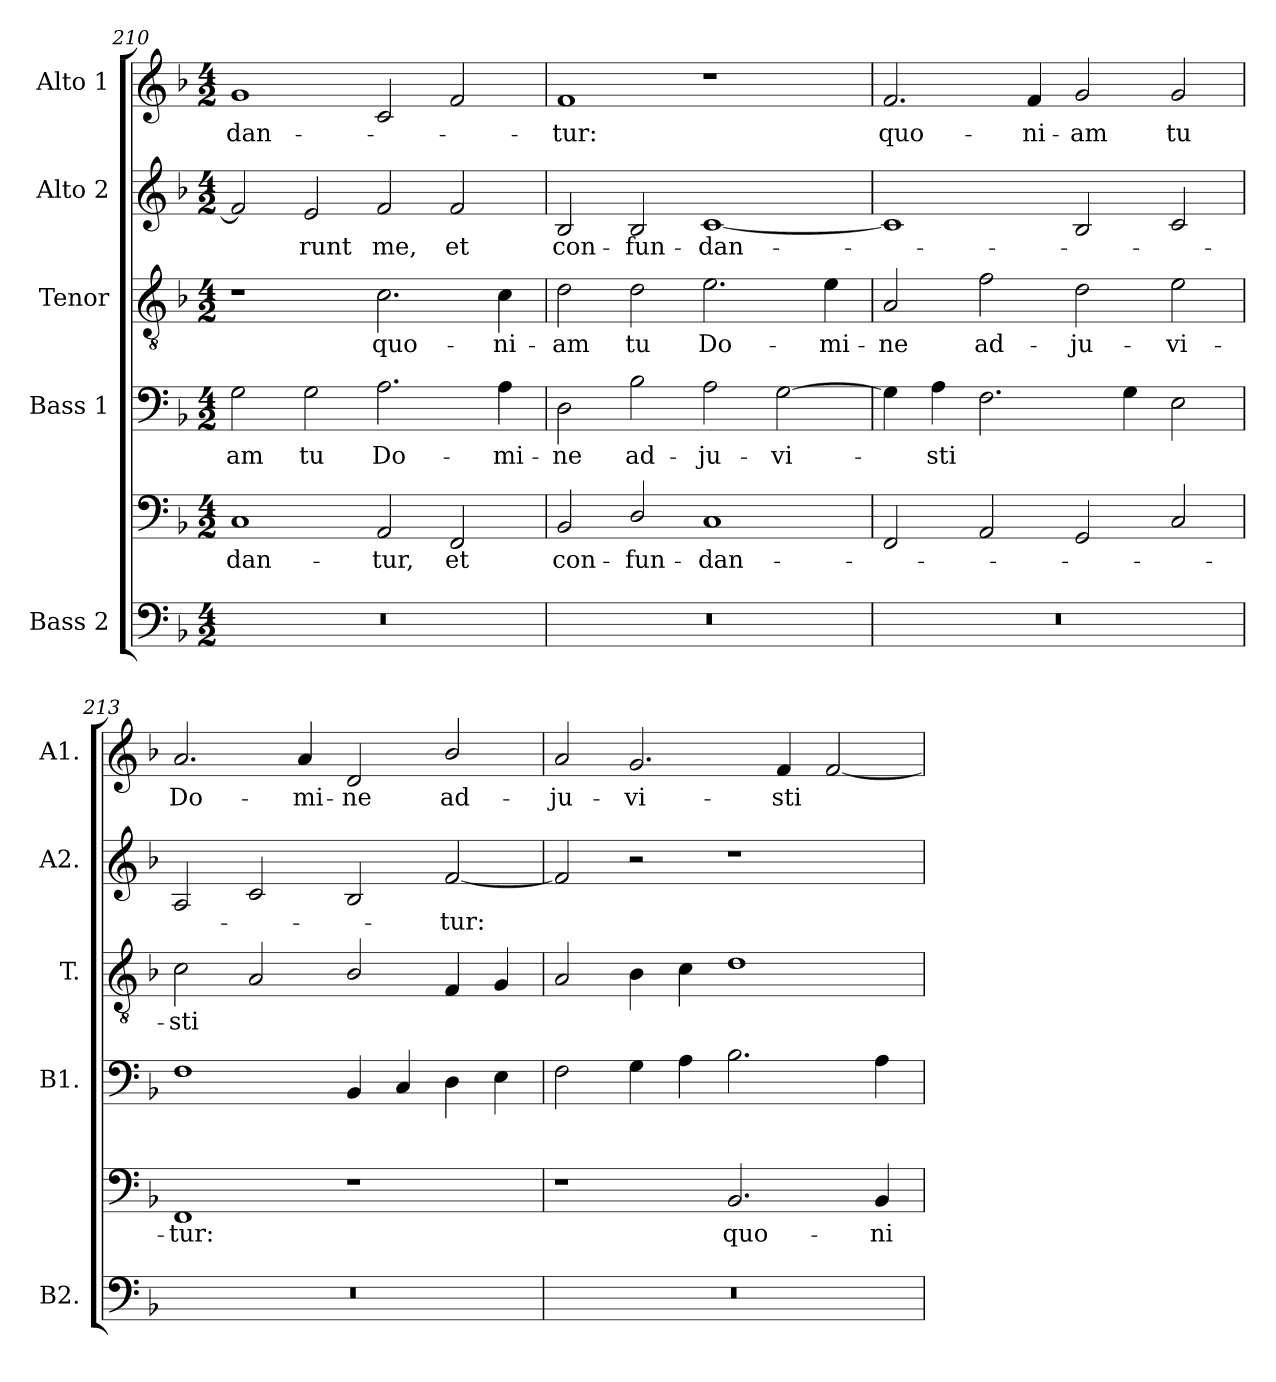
**kern	**kern	**text	**kern	**text	**kern	**text	**kern	**text	**kern	**text
*part5	*part5	*part5	*part4	*part4	*part3	*part3	*part2	*part2	*part1	*part1
*staff6	*staff5	*staff5	*staff4	*staff4	*staff3	*staff3	*staff2	*staff2	*staff1	*staff1
*I"Bass 2	*	*	*I"Bass 1	*	*I"Tenor	*	*I"Alto 2	*	*I"Alto 1	*
*I'B2.	*	*	*I'B1.	*	*I'T.	*	*I'A2.	*	*I'A1.	*
*clefF4	*clefF4	*	*clefF4	*	*clefGv2	*	*clefG2	*	*clefG2	*
*	*	*	*	*	*ITrd7c12	*	*	*	*	*
*k[b-]	*k[b-]	*	*k[b-]	*	*k[b-]	*	*k[b-]	*	*k[b-]	*
*F:	*F:	*	*F:	*	*F:	*	*F:	*	*F:	*
*M4/2	*M4/2	*	*M4/2	*	*M4/2	*	*M4/2	*	*M4/2	*
=210	=210	=210	=210	=210	=210	=210	=210	=210	=210	=210
!LO:N:vis=1	!	!	!	!	!	!	!	!	!	!
!	!	!LO:LY:b:color=#000000	!	!	!	!	!	!	!	!
!	!	!	!	!LO:LY:b:color=#000000	!	!	!	!	!	!
!	!	!	!	!	!	!	!	!	!	!LO:LY:b:color=#000000
0r	1Ci	-dan-	2Gi\	-am	1r	.	2fi/]	.	1gi	-dan-
!	!	!	!	!LO:LY:b:color=#000000	!	!	!	!	!	!
!	!	!	!	!	!	!	!	!LO:LY:b:color=#000000	!	!
.	.	.	2Gi\	tu	.	.	2ei/	-runt	.	.
!	!	!LO:LY:b:color=#000000	!	!	!	!	!	!	!	!
!	!	!	!	!LO:LY:b:color=#000000	!	!	!	!	!	!
!	!	!	!	!	!	!LO:LY:b:color=#000000	!	!	!	!
!	!	!	!	!	!	!	!	!LO:LY:b:color=#000000	!	!
.	2AAi/	-tur,	2.Ai\	Do-	2.Ci\	quo-	2fi/	me,	2ci/	.
!	!	!LO:LY:b:color=#000000	!	!	!	!	!	!	!	!
!	!	!	!	!	!	!	!	!LO:LY:b:color=#000000	!	!
.	2FFi/	et	.	.	.	.	2fi/	et	2fi/	.
!	!	!	!	!LO:LY:b:color=#000000	!	!	!	!	!	!
!	!	!	!	!	!	!LO:LY:b:color=#000000	!	!	!	!
.	.	.	4Ai\	-mi-	4Ci\	-ni-	.	.	.	.
=211	=211	=211	=211	=211	=211	=211	=211	=211	=211	=211
!LO:N:vis=1	!	!	!	!	!	!	!	!	!	!
!	!	!LO:LY:b:color=#000000	!	!	!	!	!	!	!	!
!	!	!	!	!LO:LY:b:color=#000000	!	!	!	!	!	!
!	!	!	!	!	!	!LO:LY:b:color=#000000	!	!	!	!
!	!	!	!	!	!	!	!	!LO:LY:b:color=#000000	!	!
!	!	!	!	!	!	!	!	!	!	!LO:LY:b:color=#000000
0r	2BB-i/	con-	2Di\	-ne	2Di\	-am	2B-i/	con-	1fi	-tur:
!	!	!LO:LY:b:color=#000000	!	!	!	!	!	!	!	!
!	!	!	!	!LO:LY:b:color=#000000	!	!	!	!	!	!
!	!	!	!	!	!	!LO:LY:b:color=#000000	!	!	!	!
!	!	!	!	!	!	!	!	!LO:LY:b:color=#000000	!	!
.	2Di/	-fun-	2B-i\	ad-	2Di\	tu	2B-i/	-fun-	.	.
!	!	!LO:LY:b:color=#000000	!	!	!	!	!	!	!	!
!	!	!	!	!LO:LY:b:color=#000000	!	!	!	!	!	!
!	!	!	!	!	!	!LO:LY:b:color=#000000	!	!	!	!
!	!	!	!	!	!	!	!	!LO:LY:b:color=#000000	!	!
.	1Ci	-dan-	2Ai\	-ju-	2.Ei\	Do-	[1ci	-dan-	1r	.
!	!	!	!	!LO:LY:b:color=#000000	!	!	!	!	!	!
.	.	.	[2Gi\	-vi-	.	.	.	.	.	.
!	!	!	!	!	!	!LO:LY:b:color=#000000	!	!	!	!
.	.	.	.	.	4Ei\	-mi-	.	.	.	.
!!LO:LB:g=z
=212	=212	=212	=212	=212	=212	=212	=212	=212	=212	=212
!LO:N:vis=1	!	!	!	!	!	!	!	!	!	!
!	!	!	!	!	!	!LO:LY:b:color=#000000	!	!	!	!
!	!	!	!	!	!	!	!	!	!	!LO:LY:b:color=#000000
0r	2FFi/	.	4Gi\]	.	2AAi/	-ne	1ci]	.	2.fi/	quo-
!	!	!	!	!LO:LY:b:color=#000000	!	!	!	!	!	!
.	.	.	4Ai\	-sti	.	.	.	.	.	.
!	!	!	!	!	!	!LO:LY:b:color=#000000	!	!	!	!
.	2AAi/	.	2.Fi\	.	2Fi\	ad-	.	.	.	.
!	!	!	!	!	!	!	!	!	!	!LO:LY:b:color=#000000
.	.	.	.	.	.	.	.	.	4fi/	-ni-
!	!	!	!	!	!	!LO:LY:b:color=#000000	!	!	!	!
!	!	!	!	!	!	!	!	!	!	!LO:LY:b:color=#000000
.	2GGi/	.	.	.	2Di\	-ju-	2B-i/	.	2gi/	-am
.	.	.	4Gi\	.	.	.	.	.	.	.
!	!	!	!	!	!	!LO:LY:b:color=#000000	!	!	!	!
!	!	!	!	!	!	!	!	!	!	!LO:LY:b:color=#000000
.	2Ci/	.	2Ei\	.	2Ei\	-vi-	2ci/	.	2gi/	tu
=213	=213	=213	=213	=213	=213	=213	=213	=213	=213	=213
!LO:N:vis=1	!	!	!	!	!	!	!	!	!	!
!	!	!LO:LY:b:color=#000000	!	!	!	!	!	!	!	!
!	!	!	!	!	!	!LO:LY:b:color=#000000	!	!	!	!
!	!	!	!	!	!	!	!	!	!	!LO:LY:b:color=#000000
0r	1FFi	-tur:	1Fi	.	2Ci\	-sti	2Ai/	.	2.ai/	Do-
.	.	.	.	.	2AAi/	.	2ci/	.	.	.
!	!	!	!	!	!	!	!	!	!	!LO:LY:b:color=#000000
.	.	.	.	.	.	.	.	.	4ai/	-mi-
!	!	!	!	!	!	!	!	!	!	!LO:LY:b:color=#000000
.	1r	.	4BB-i/	.	2BB-i/	.	2B-i/	.	2di/	-ne
.	.	.	4Ci/	.	.	.	.	.	.	.
!	!	!	!	!	!	!	!	!LO:LY:b:color=#000000	!	!
!	!	!	!	!	!	!	!	!	!	!LO:LY:b:color=#000000
.	.	.	4Di\	.	4FFi/	.	[2fi/	-tur:	2b-i/	ad-
.	.	.	4Ei\	.	4GGi/	.	.	.	.	.
=214	=214	=214	=214	=214	=214	=214	=214	=214	=214	=214
!LO:N:vis=1	!	!	!	!	!	!	!	!	!	!
!	!	!	!	!	!	!	!	!	!	!LO:LY:b:color=#000000
0r	1r	.	2Fi\	.	2AAi/	.	2fi/]	.	2ai/	-ju-
!	!	!	!	!	!	!	!	!	!	!LO:LY:b:color=#000000
.	.	.	4Gi\	.	4BB-i\	.	2r	.	2.gi/	-vi-
.	.	.	4Ai\	.	4Ci\	.	.	.	.	.
!	!	!LO:LY:b:color=#000000	!	!	!	!	!	!	!	!
.	2.BB-i/	quo-	2.B-i\	.	1Di	.	1r	.	.	.
!	!	!	!	!	!	!	!	!	!	!LO:LY:b:color=#000000
.	.	.	.	.	.	.	.	.	4fi/	-sti
.	.	.	.	.	.	.	.	.	[2fi/	.
!	!	!LO:LY:b:color=#000000	!	!	!	!	!	!	!	!
.	4BB-i/	-ni-	4Ai\	.	.	.	.	.	.	.
=	=	=	=	=	=	=	=	=	=	=
*-	*-	*-	*-	*-	*-	*-	*-	*-	*-	*-
